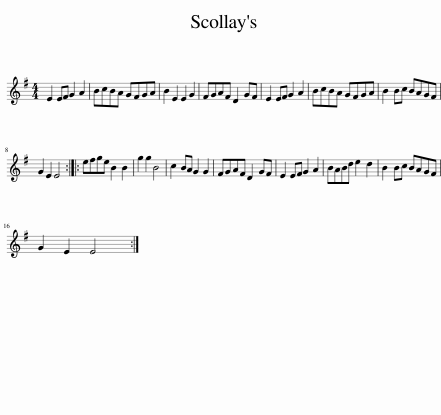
X:1
L:1/8
M:4/4
I:linebreak $
K:Emin
V:1 treble
V:1
 E2 EF G2 A2 | BcBA GFGA | B2 E2 E2 G2 | FGAF D2 GF | E2 EF G2 A2 | %5
 BcBA GFGA | B2 Bc BAGF |$ G2 E2 E4 :: efge B2 B2 | g2 g2 B4 | %10
 c2 BA G2 G2 | FGAF D2 GF | E2 EF G2 A2 | BABd e2 d2 | B2 Bc BAGF |$ %15
 G2 E2 E4 :| %16
